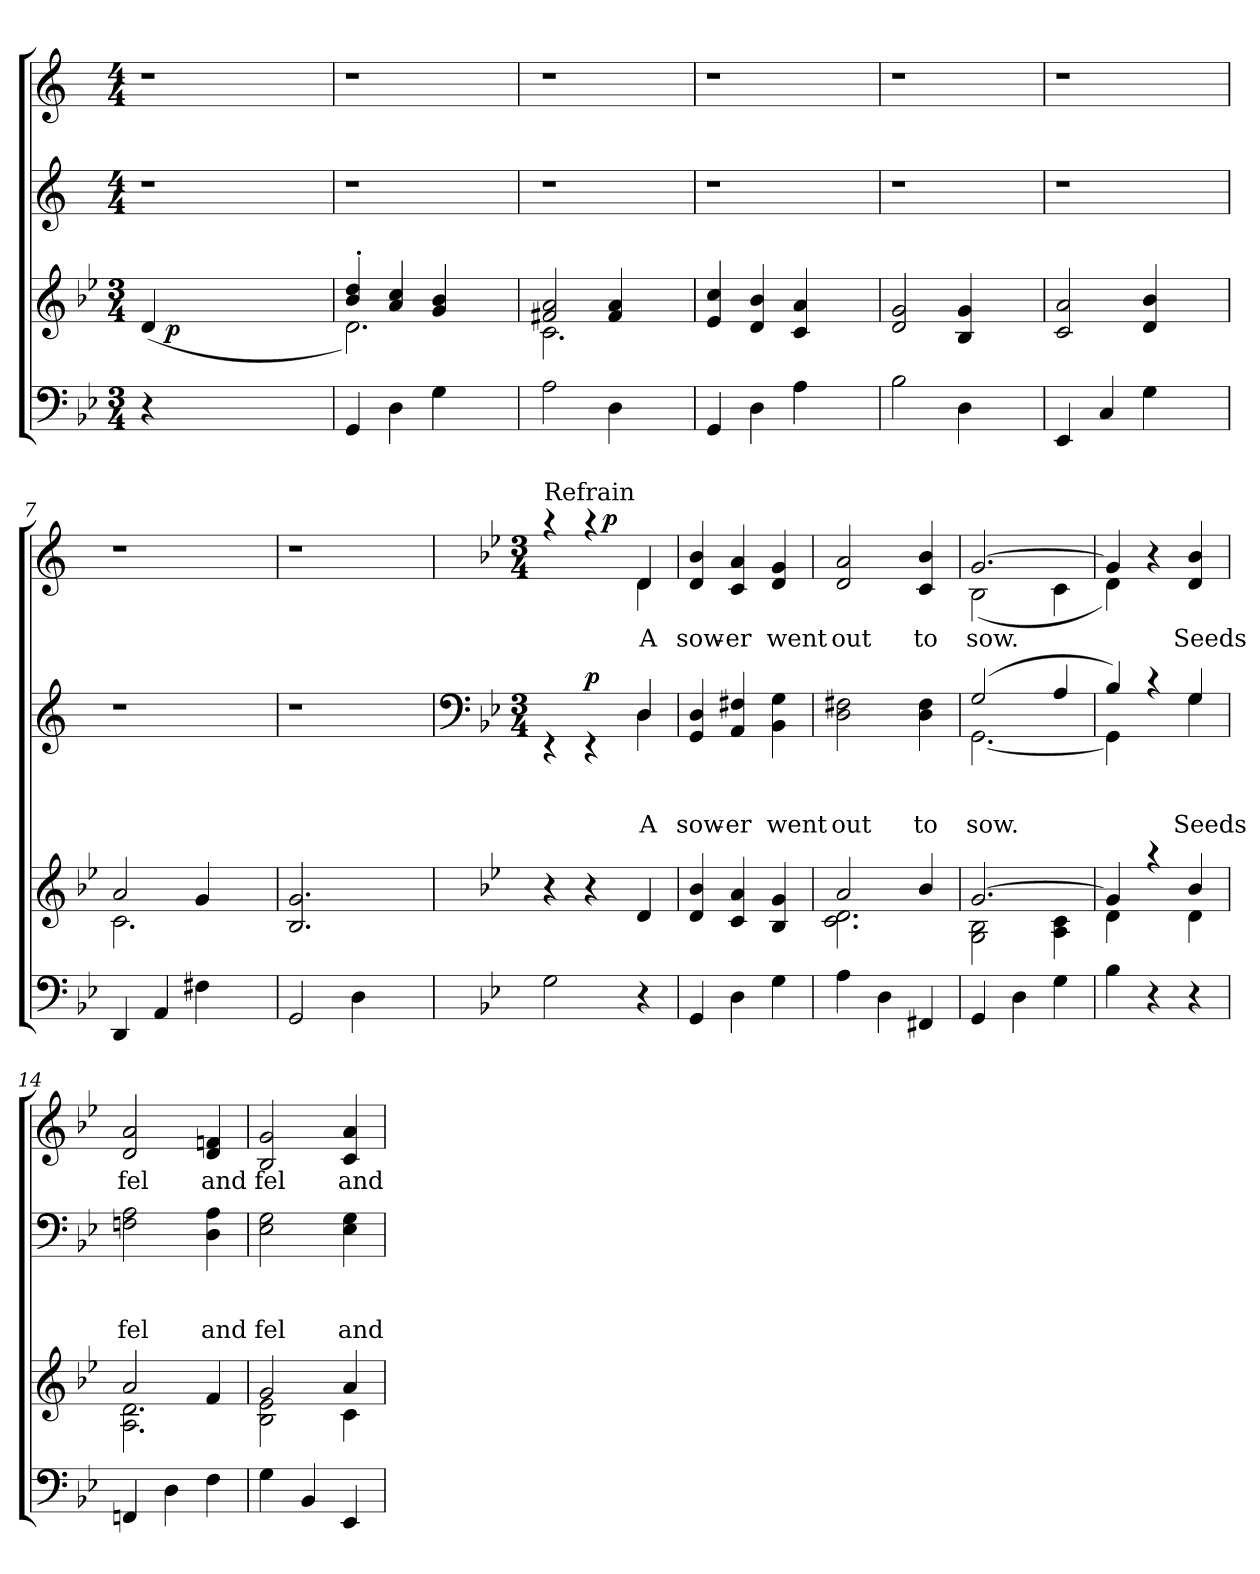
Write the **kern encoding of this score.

**kern	**kern	**dynam	**kern	**text	**text	**text	**dynam	**kern	**text	**dynam
*part4	*part3	*part3	*part2	*part2	*part2	*part2	*part2	*part1	*part1	*part1
*staff4	*staff3	*staff3	*staff2	*staff2	*staff2	*staff2	*staff2	*staff1	*staff1	*staff1
!!LO:PB:g=z
*clefF4	*clefG2	*	*clefG2	*	*	*	*	*clefG2	*	*
*k[b-e-]	*k[b-e-]	*	*k[]	*	*	*	*	*k[]	*	*
*B-:	*B-:	*	*C:	*	*	*	*	*C:	*	*
*M3/4	*M3/4	*	*M4/4	*	*	*	*	*M4/4	*	*
=1	=1	=1	=1	=1	=1	=1	=1	=1	=1	=1
*	*^	*	*	*	*	*	*	*	*	*
4r	(<4d/	16.ryy	.	1r	.	.	.	.	1r	.	.
!	!	!	!LO:DY:b	!	!	!	!	!	!	!	!
.	.	2ryy	p	.	.	.	.	.	.	.	.
2.ryy	2.ryy	.	.	.	.	.	.	.	.	.	.
.	.	4ryy	.	.	.	.	.	.	.	.	.
.	.	8ryy	.	.	.	.	.	.	.	.	.
.	.	32ryy	.	.	.	.	.	.	.	.	.
=2	=2	=2	=2	=2	=2	=2	=2	=2	=2	=2	=2
4GG/	4b-/'> 4dd/'>	2.d\)	.	1r	.	.	.	.	1r	.	.
4D\	4a/ 4cc/	.	.	.	.	.	.	.	.	.	.
4G\	4g/ 4b-/	.	.	.	.	.	.	.	.	.	.
4ryy	4ryy	4ryy	.	.	.	.	.	.	.	.	.
=3	=3	=3	=3	=3	=3	=3	=3	=3	=3	=3	=3
2A\	2f#X/ 2a/	2.c\	.	1r	.	.	.	.	1r	.	.
4D\	4f#/ 4a/	.	.	.	.	.	.	.	.	.	.
4ryy	4ryy	4ryy	.	.	.	.	.	.	.	.	.
*	*v	*v	*	*	*	*	*	*	*	*	*
=4	=4	=4	=4	=4	=4	=4	=4	=4	=4	=4
4GG/	4e-/ 4cc/	.	1r	.	.	.	.	1r	.	.
4D\	4d/ 4b-/	.	.	.	.	.	.	.	.	.
4A\	4c/ 4a/	.	.	.	.	.	.	.	.	.
4ryy	4ryy	.	.	.	.	.	.	.	.	.
=5	=5	=5	=5	=5	=5	=5	=5	=5	=5	=5
2B-\	2d/ 2g/	.	1r	.	.	.	.	1r	.	.
4D\	4B-/ 4g/	.	.	.	.	.	.	.	.	.
4ryy	4ryy	.	.	.	.	.	.	.	.	.
=6	=6	=6	=6	=6	=6	=6	=6	=6	=6	=6
4EE-/	2c/ 2a/	.	1r	.	.	.	.	1r	.	.
4C/	.	.	.	.	.	.	.	.	.	.
4G\	4d/ 4b-/	.	.	.	.	.	.	.	.	.
4ryy	4ryy	.	.	.	.	.	.	.	.	.
=7	=7	=7	=7	=7	=7	=7	=7	=7	=7	=7
*	*^	*	*	*	*	*	*	*	*	*
4DD/	2a/	2.c\	.	1r	.	.	.	.	1r	.	.
4AA/	.	.	.	.	.	.	.	.	.	.	.
4F#X\	4g/	.	.	.	.	.	.	.	.	.	.
4ryy	4ryy	4ryy	.	.	.	.	.	.	.	.	.
*	*v	*v	*	*	*	*	*	*	*	*	*
=8	=8	=8	=8	=8	=8	=8	=8	=8	=8	=8
2GG/	2.B-/ 2.g/	.	1r	.	.	.	.	1r	.	.
4D\	.	.	.	.	.	.	.	.	.	.
4ryy	4ryy	.	.	.	.	.	.	.	.	.
!!LO:LB:g=z
=9	=9	=9	=9	=9	=9	=9	=9	=9	=9	=9
*	*	*	*clefF4	*	*	*	*	*	*	*
*	*	*	*k[b-e-]	*	*	*	*	*k[b-e-]	*	*
*	*	*	*B-:	*	*	*	*	*B-:	*	*
*	*	*	*M3/4	*	*	*	*	*M3/4	*	*
*	*	*	*^	*	*	*	*	*^	*	*
*	*	*	*	*	*	*	*	*	*	*^	*	*
!	!	!	!	!	!	!	!	!	!LO:TX:a:t=Refrain	!	!	!	!
2G\	4r	.	4rEE	2ryy	.	.	.	.	4raa	2ryy	4ryy	.	.
!	!	!	!	!	!	!	!	!LO:DY:a	!	!	!	!	!
.	4r	.	4rEE	.	.	.	.	p	4raa	.	16ryy	.	.
!	!	!	!	!	!	!	!	!	!	!	!	!	!LO:DY:a
.	.	.	.	.	.	.	.	.	.	.	4..ryy	.	p
!	!	!	!	!	!	!	!LO:LY:b	!	!	!	!	!LO:LY:b	!
4r	4d/	.	4D/	4D\	.	.	A	.	4d/	4d\	.	A	.
=10	=10	=10	=10	=10	=10	=10	=10	=10	=10	=10	=10	=10	=10
!	!	!	!	!	!	!	!LO:LY:b	!	!	!	!	!LO:LY:b	!
*	*	*	*v	*v	*	*	*	*	*	*	*	*	*
*	*	*	*	*	*	*	*	*v	*v	*v	*	*
4GG/	4d/ 4b-/	.	4GG/ 4D/	.	.	sow-	.	4d/ 4b-/	sow-	.
!	!	!	!	!	!	!LO:LY:b	!	!	!LO:LY:b	!
4D\	4c/ 4a/	.	4AA/ 4F#X/	.	.	-er	.	4c/ 4a/	-er	.
!	!	!	!	!	!	!LO:LY:b	!	!	!LO:LY:b	!
4G\	4B-/ 4g/	.	4BB-\ 4G\	.	.	went	.	4d/ 4g/	went	.
=11	=11	=11	=11	=11	=11	=11	=11	=11	=11	=11
*	*^	*	*	*	*	*	*	*	*	*
!	!	!	!	!	!	!	!LO:LY:b	!	!	!LO:LY:b	!
4A\	2a/	2.c\ 2.d\	.	2D\ 2F#X\	.	.	out	.	2d/ 2a/	out	.
4D\	.	.	.	.	.	.	.	.	.	.	.
!	!	!	!	!	!	!	!LO:LY:b	!	!	!LO:LY:b	!
4FF#X/	4b-/	.	.	4D\ 4F#\	.	.	to	.	4c/ 4b-/	to	.
=12	=12	=12	=12	=12	=12	=12	=12	=12	=12	=12	=12
!	!	!	!	!	!	!	!LO:LY:b	!	!	!LO:LY:b	!
*	*	*	*	*^	*	*	*	*	*^	*	*
4GG/	[>2.g/	2G\ 2B-\	.	(2G/	[<2.GG\	.	.	sow.	.	[>2.g/	(<2B-\	sow.	.
4D\	.	.	.	.	.	.	.	.	.	.	.	.	.
4G\	.	4A\ 4c\	.	4A/	.	.	.	.	.	.	4c\	.	.
=13	=13	=13	=13	=13	=13	=13	=13	=13	=13	=13	=13	=13	=13
4B-\	4g/]	4d\	.	4B-/)	4GG\]	.	.	.	.	4g/]	4d\)	.	.
4r	4raa	4ryy	.	4rc	4ryy	.	.	.	.	4ra	2ryy	.	.
!	!	!	!	!	!	!	!	!LO:LY:b	!	!	!	!LO:LY:b	!
4r	4b-/	4d\	.	4G/	4G\	.	.	Seeds	.	4d/ 4b-/	.	Seeds	.
*	*	*	*	*	*	*	*	*	*	*v	*v	*	*
=14	=14	=14	=14	=14	=14	=14	=14	=14	=14	=14	=14	=14
!	!	!	!	!	!	!	!	!LO:LY:b	!	!	!LO:LY:b	!
*	*	*	*	*v	*v	*	*	*	*	*	*	*
4FFn/	2a/	2.A\ 2.d\	.	2Fn\ 2A\	.	.	fel	.	2d/ 2a/	fel	.
4D\	.	.	.	.	.	.	.	.	.	.	.
!	!	!	!	!	!	!	!LO:LY:b	!	!	!LO:LY:b	!
4F\	4f/	.	.	4D\ 4A\	.	.	and	.	4d/ 4fn/	and	.
=15	=15	=15	=15	=15	=15	=15	=15	=15	=15	=15	=15
!	!	!	!	!	!	!	!LO:LY:b	!	!	!LO:LY:b	!
4G\	2g/	2B-\ 2e-\	.	2E-\ 2G\	.	.	fel	.	2B-/ 2g/	fel	.
4BB-/	.	.	.	.	.	.	.	.	.	.	.
!	!	!	!	!	!	!	!LO:LY:b	!	!	!LO:LY:b	!
4EE-/	4a/	4c\	.	4E-\ 4G\	.	.	and	.	4c/ 4a/	and	.
*	*v	*v	*	*	*	*	*	*	*	*	*
=	=	=	=	=	=	=	=	=	=	=
*-	*-	*-	*-	*-	*-	*-	*-	*-	*-	*-
